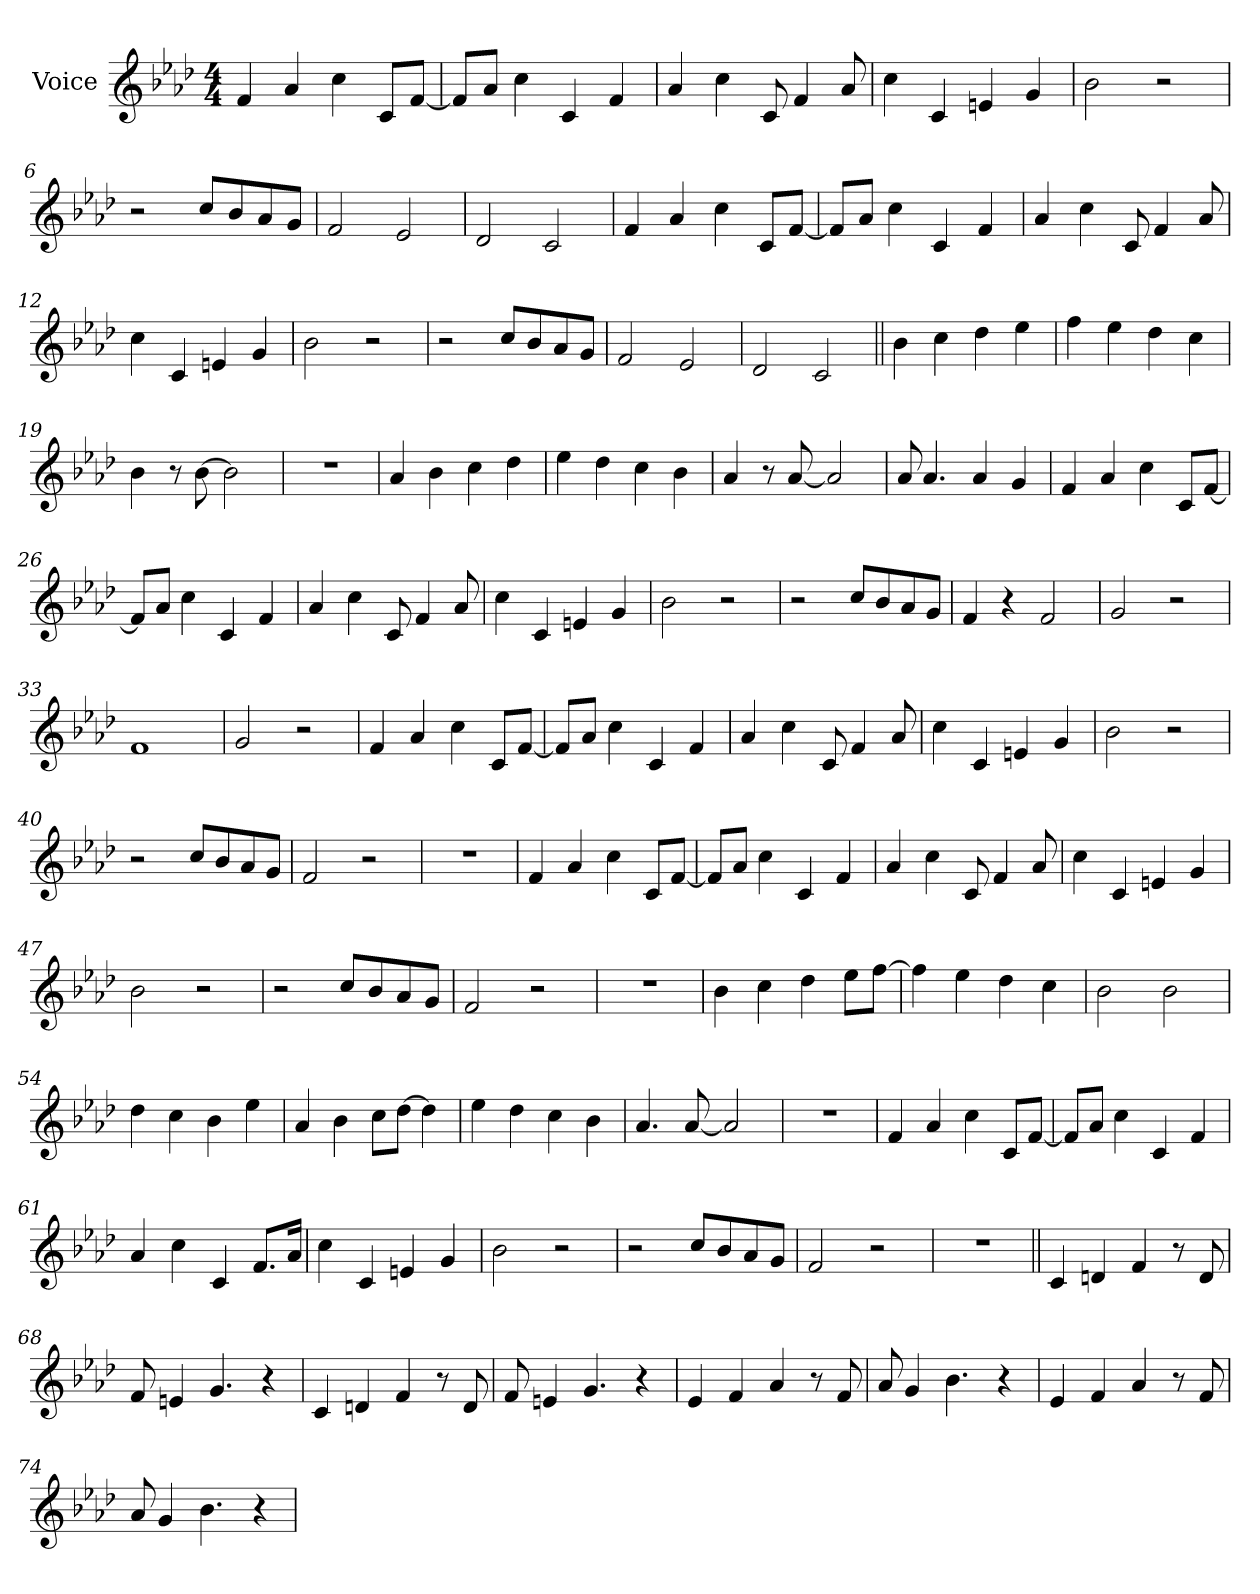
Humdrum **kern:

**kern
*part1
*staff1
*I"Voice
*I'Vc.
*clefG2
*k[b-e-a-d-]
*M4/4
*MM200
=1
4f
4a-
4cc
8cL
[8fJ
=2
8fL]
8a-J
4cc
4c
4f
=3
4a-
4cc
8c
4f
8a-
=4
4cc
4c
4en
4g
=5
2b-
2r
=6
2r
8ccL
8b-
8a-
8gJ
=7
2f
2e-!
=8
2d-!
2c!
=9
4f
4a-
4cc
8cL
[8fJ
=10
8fL]
8a-J
4cc
4c
4f
=11
4a-
4cc
8c
4f
8a-
=12
4cc
4c
4en
4g
=13
2b-
2r
=14
2r
8ccL
8b-
8a-
8gJ
=15
2f
2e-!
=16
2d-!
2c!
=17||
4b-
4cc
4dd-
4ee-
=18
4ff
4ee-
4dd-
4cc
=19
4b-
8r
[8b-
2b-]
=20
1r
=21
4a-
4b-
4cc
4dd-
=22
4ee-
4dd-
4cc
4b-
=23
4a-
8r
[8a-
2a-]
=24
8a-
4.a-
4a-
4g
=25
4f
4a-
4cc
8cL
[8fJ
=26
8fL]
8a-J
4cc
4c
4f
=27
4a-
4cc
8c
4f
8a-
=28
4cc
4c
4en
4g
=29
2b-
2r
=30
2r
8ccL
8b-
8a-
8gJ
=31
4f
4r
2f!
=32
2g!
2r
=33
1f!
=34
2g!
2r
=35
4f
4a-
4cc
8cL
[8fJ
=36
8fL]
8a-J
4cc
4c
4f
=37
4a-
4cc
8c
4f
8a-
=38
4cc
4c
4en
4g
=39
2b-
2r
=40
2r
8ccL
8b-
8a-
8gJ
=41
2f
2r
=42
1r
=43
4f
4a-
4cc
8cL
[8fJ
=44
8fL]
8a-J
4cc
4c
4f
=45
4a-
4cc
8c
4f
8a-
=46
4cc
4c
4en
4g
=47
2b-
2r
=48
2r
8ccL
8b-
8a-
8gJ
=49
2f
2r
=50
1r
=51
4b-
4cc
4dd-
8ee-L
[8ffJ
=52
4ff]
4ee-
4dd-
4cc
=53
2b-
2b-
=54
4dd-
4cc
4b-
4ee-
=55
4a-
4b-
8ccL
[8dd-J
4dd-]
=56
4ee-
4dd-
4cc
4b-
=57
4.a-
[8a-
2a-]
=58
1r
=59
4f
4a-
4cc
8cL
[8fJ
=60
8fL]
8a-J
4cc
4c
4f
=61
4a-
4cc
4c
8.fL
16a-Jk
=62
4cc
4c
4en
4g
=63
2b-
2r
=64
2r
8ccL
8b-
8a-
8gJ
=65
2f
2r
=66
1r
=67||
4c
4dn
4f
8r
8d
=68
8f
4en
4.g
4r
=69
4c
4dn
4f
8r
8d
=70
8f
4en
4.g
4r
=71
4e-
4f
4a-
8r
8f
=72
8a-
4g
4.b-
4r
=73
4e-
4f
4a-
8r
8f
=74
8a-
4g
4.b-
4r
=
*-
